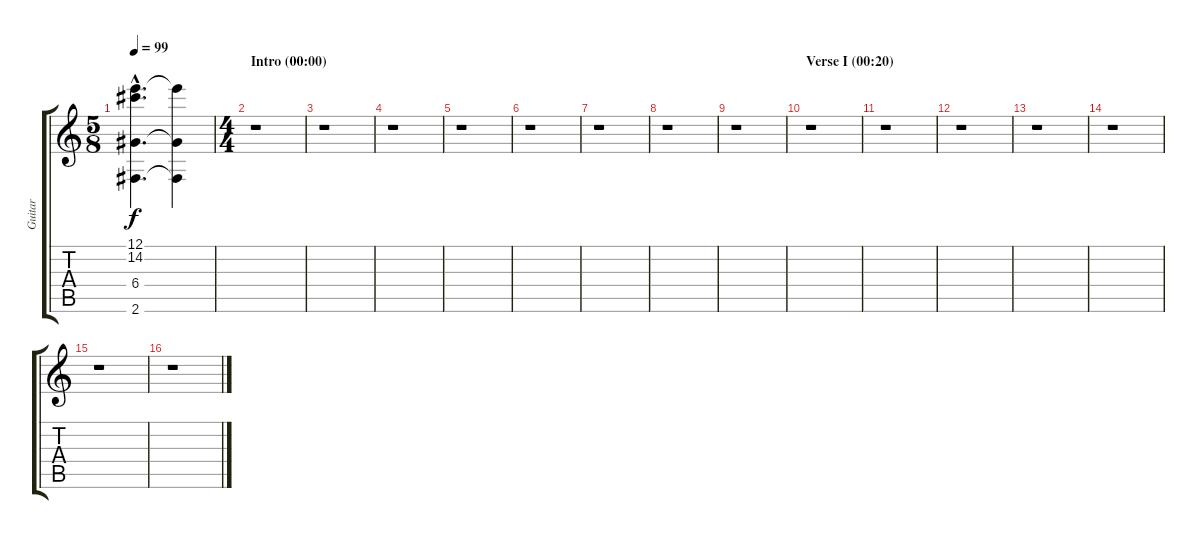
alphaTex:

\track ("Guitar" "Guitar") {instrument acousticguitarsteel}
\staff {score tabs}
\tuning (E4 B3 G3 D3 A2 E2) {hide}
\ts (5 8)
\tempo 99
\clef g2
\ks c
(12.1{hac} 14.2{hac} 6.4{hac} 2.6{hac}).4{d dy f instrument reversecymbal} (12.1{t} 6.4{t} 2.6{t}).4 |
\ts (4 4)
\section ("" "Intro (00:00)")
r.1{instrument acousticguitarsteel} |
r.1 |
r.1 |
r.1 |
r.1 |
r.1 |
r.1 |
r.1 |
\section ("" "Verse I (00:20)")
r.1 |
r.1 |
r.1 |
r.1 |
r.1 |
r.1 |
r.1
